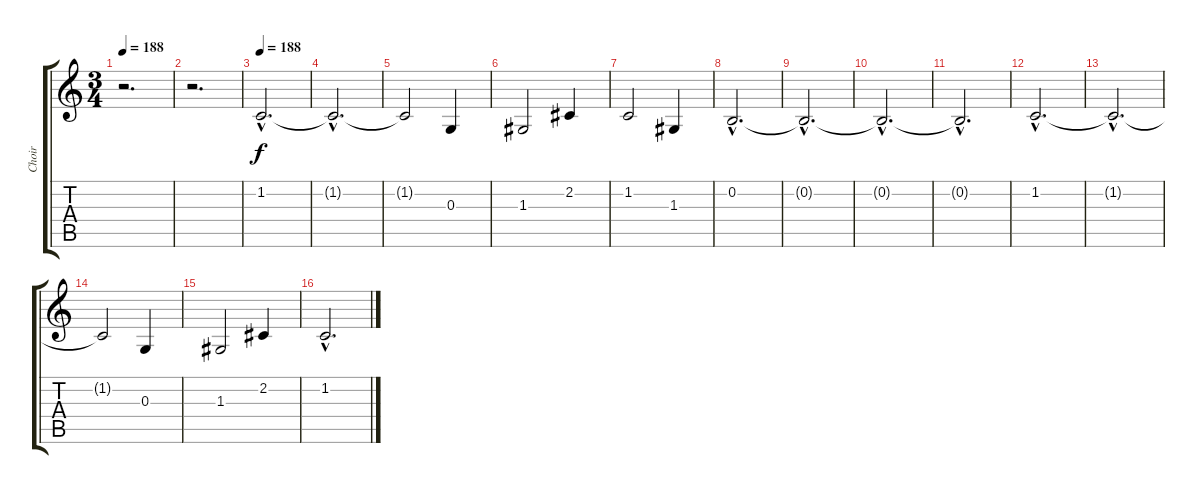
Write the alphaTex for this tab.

\track ("Choir" "Choir") {instrument choiraahs}
\staff {score tabs}
\tuning (E4 B3 G3 D3 A2 E2) {hide}
\ts (3 4)
\tempo 188
\clef g2
\ks c
r.2{d dy f} |
r.2{d} |
\tempo 188
1.2{hac}.2{d instrument choiraahs} |
1.2{hac t}.2{d} |
1.2{t}.2 0.3.4 |
1.3.2 2.2.4 |
1.2.2 1.3.4 |
0.2{hac}.2{d} |
0.2{hac t}.2{d} |
0.2{hac t}.2{d} |
0.2{hac t}.2{d} |
1.2{hac}.2{d} |
1.2{hac t}.2{d} |
1.2{t}.2 0.3.4 |
1.3.2 2.2.4 |
1.2{hac}.2{d}
